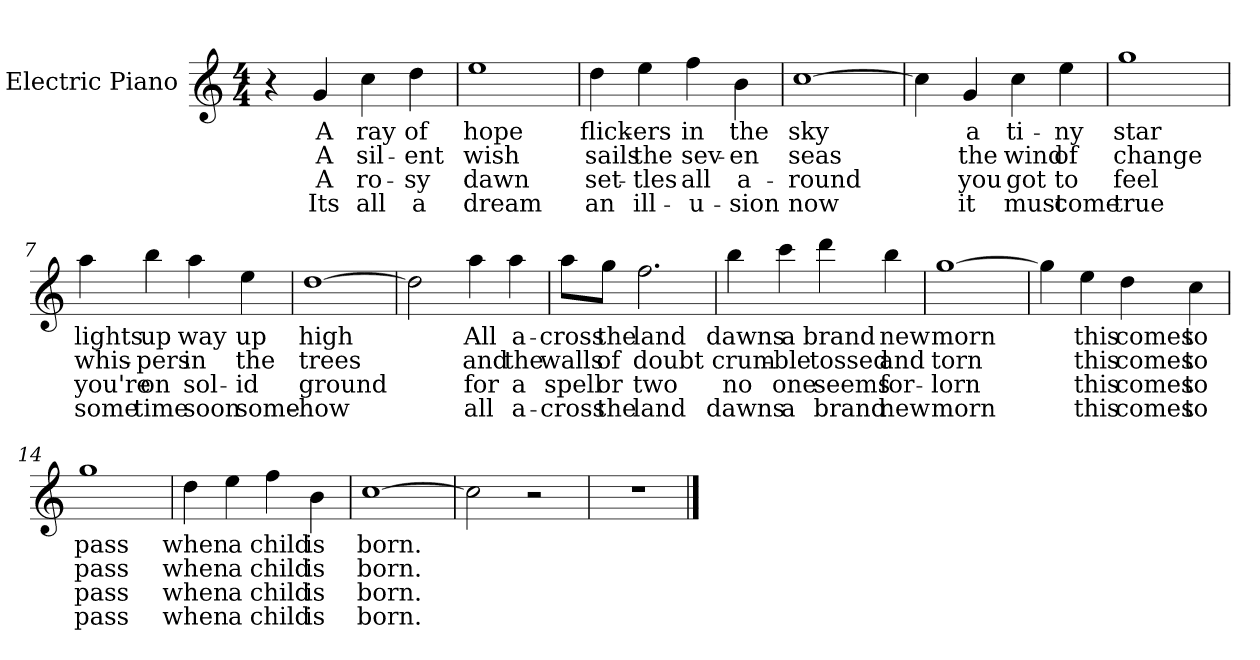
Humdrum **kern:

**kern	**text	**text	**text	**text
*part1	*part1	*part1	*part1	*part1
*staff1	*staff1	*staff1	*staff1	*staff1
*I"Electric Piano	*	*	*	*
*I'E.Pno	*	*	*	*
*clefG2	*	*	*	*
*k[]	*	*	*	*
*C:	*	*	*	*
*M4/4	*	*	*	*
=1	=1	=1	=1	=1
4r	.	.	.	.
4g/	A	A	A	Its
4cc\	ray	sil-	ro-	all
4dd\	of	-ent	-sy	a
=2	=2	=2	=2	=2
1ee	hope	wish	dawn	dream
=3	=3	=3	=3	=3
4dd\	flick-	sails	set-	an
4ee\	-ers	the	-tles	ill-
4ff\	in	sev-	all	-u-
4b\	the	-en	a-	-sion
=4	=4	=4	=4	=4
[1cc	sky	seas	-round	now
!!LO:LB:g=z
=5	=5	=5	=5	=5
4cc\]	.	.	.	.
4g/	a	the	you	it
4cc\	ti-	wind	got	must
4ee\	-ny	of	to	come
=6	=6	=6	=6	=6
1gg	star	change	feel	true
=7	=7	=7	=7	=7
4aa\	lights	whis-	you're	some
4bb\	up	-pers	on	time
4aa\	way	in	sol-	soon
4ee\	up	the	-id	some-
=8	=8	=8	=8	=8
[1dd	high	trees	ground	-how
!!LO:LB:g=z
=9	=9	=9	=9	=9
2dd\]	.	.	.	.
4aa\	All	and	for	all
4aa\	a-	the	a	a-
=10	=10	=10	=10	=10
8aa\L	-cross	walls	spell	-cross
8gg\J	the	of	or	the
2.ff\	land	doubt	two	land
=11	=11	=11	=11	=11
4bb\	dawns	crum-	no	dawns
4ccc\	a	-ble	one	a
4ddd\	brand	tossed	seems	brand
4bb\	new	and	for-	new
=12	=12	=12	=12	=12
[1gg	morn	torn	-lorn	morn
!!LO:LB:g=z
=13	=13	=13	=13	=13
4gg\]	.	.	.	.
4ee\	this	this	this	this
4dd\	comes	comes	comes	comes
4cc\	to	to	to	to
=14	=14	=14	=14	=14
1gg	pass	pass	pass	pass
=15	=15	=15	=15	=15
4dd\	when	when	when	when
4ee\	a	a	a	a
4ff\	child	child	child	child
4b\	is	is	is	is
=16	=16	=16	=16	=16
[1cc	born.	born.	born.	born.
=17	=17	=17	=17	=17
2cc\]	.	.	.	.
2r	.	.	.	.
=18	=18	=18	=18	=18
1r	.	.	.	.
==	==	==	==	==
*-	*-	*-	*-	*-
